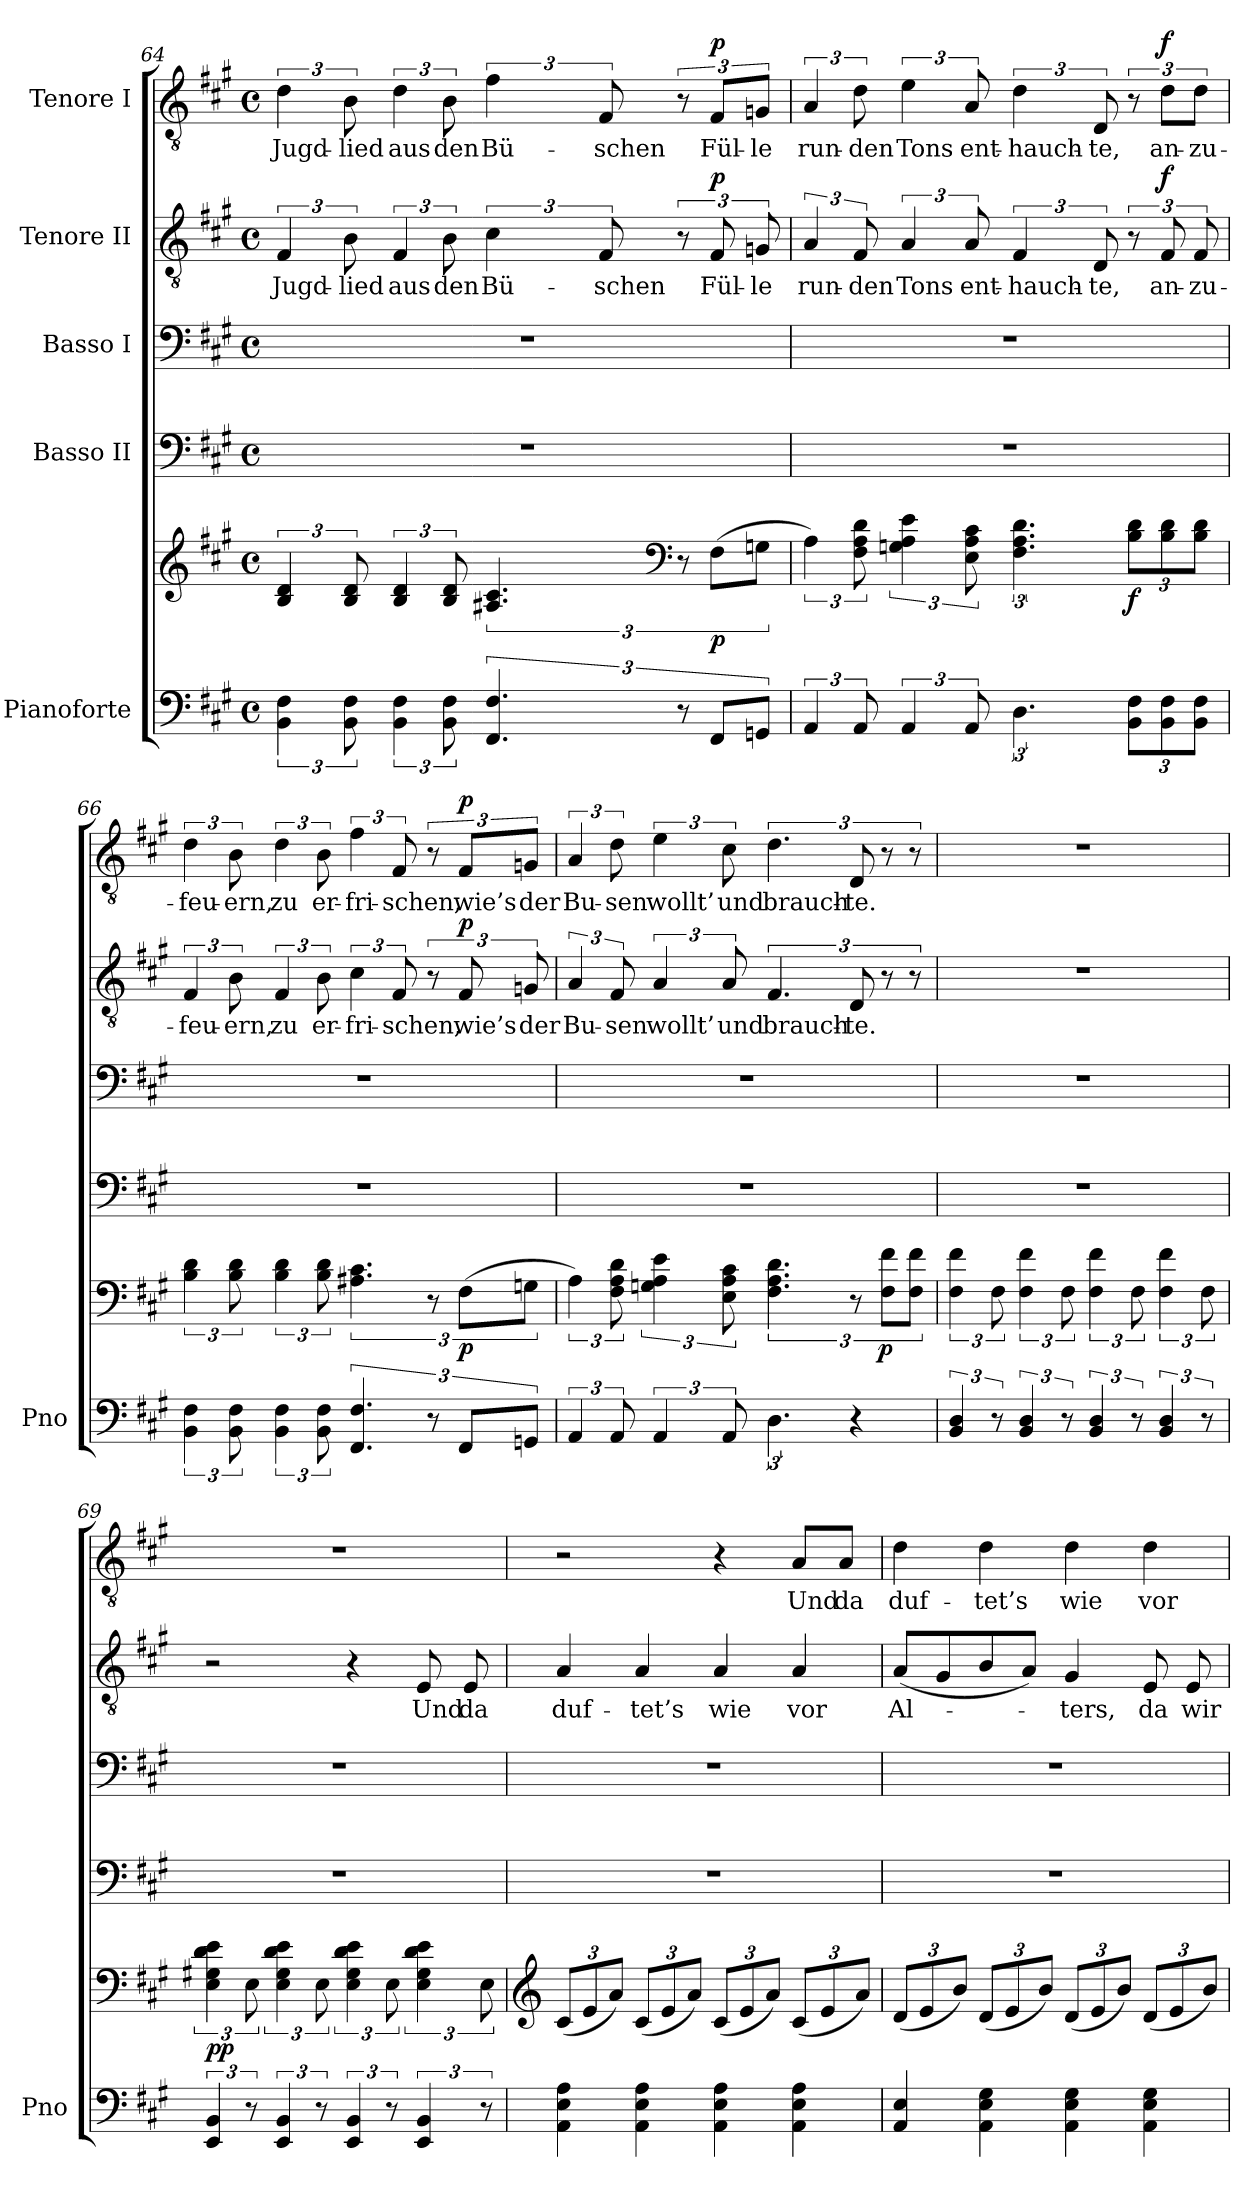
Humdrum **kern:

**kern	**kern	**dynam	**kern	**kern	**kern	**text	**dynam	**kern	**text	**dynam
*part5	*part5	*part5	*part4	*part3	*part2	*part2	*part2	*part1	*part1	*part1
*staff6	*staff5	*staff5/6	*staff4	*staff3	*staff2	*staff2	*staff2	*staff1	*staff1	*staff1
*I"Pianoforte	*	*	*I"Basso II	*I"Basso I	*I"Tenore II	*	*	*I"Tenore I	*	*
*I'Pno	*	*	*	*	*	*	*	*	*	*
!!LO:LB:g=z
*clefF4	*clefG2	*	*clefF4	*clefF4	*clefGv2	*	*	*clefGv2	*	*
*k[f#c#g#]	*k[f#c#g#]	*	*k[f#c#g#]	*k[f#c#g#]	*k[f#c#g#]	*	*	*k[f#c#g#]	*	*
*M4/4	*M4/4	*	*M4/4	*M4/4	*M4/4	*	*	*M4/4	*	*
*met(c)	*met(c)	*	*met(c)	*met(c)	*met(c)	*	*	*met(c)	*	*
=64	=64	=64	=64	=64	=64	=64	=64	=64	=64	=64
!	!	!	!	!	!	!LO:LY:b	!	!	!LO:LY:b	!
6BB\ 6F#\	6B/ 6d/	.	1r	1r	6F#/	Jugd-	.	6d\	Jugd-	.
!	!	!	!	!	!	!LO:LY:b	!	!	!LO:LY:b	!
12BB\ 12F#\	12B/ 12d/	.	.	.	12B\	-lied	.	12B\	-lied	.
!	!	!	!	!	!	!LO:LY:b	!	!	!LO:LY:b	!
6BB\ 6F#\	6B/ 6d/	.	.	.	6F#/	aus	.	6d\	aus	.
!	!	!	!	!	!	!LO:LY:b	!	!	!LO:LY:b	!
12BB\ 12F#\	12B/ 12d/	.	.	.	12B\	den	.	12B\	den	.
!	!	!	!	!	!	!LO:LY:b	!	!	!LO:LY:b	!
6.FF#/ 6.F#/	6.A#X/ 6.c#/	.	.	.	6c#\	Bü-	.	6f#\	Bü-	.
!	!	!	!	!	!	!LO:LY:b	!	!	!LO:LY:b	!
.	.	.	.	.	12F#/	-schen	.	12F#/	-schen	.
*	*clefF4	*	*	*	*	*	*	*	*	*
12r	12r	.	.	.	12r	.	.	12r	.	.
!	!	!LO:DY:b	!	!	!	!LO:LY:b	!LO:DY:a	!	!LO:LY:b	!LO:DY:a
12FF#/L	(12F#\L	p	.	.	12F#/	Fül-	p	12F#/L	Fül-	p
!	!	!	!	!	!	!LO:LY:b	!	!	!LO:LY:b	!
12GGn/J	12Gn\J	.	.	.	12Gn/	-le	.	12Gn/J	-le	.
=65	=65	=65	=65	=65	=65	=65	=65	=65	=65	=65
!	!	!	!	!	!	!LO:LY:b	!	!	!LO:LY:b	!
6AA/	6A\)	.	1r	1r	6A/	run-	.	6A/	run-	.
!	!	!	!	!	!	!LO:LY:b	!	!	!LO:LY:b	!
12AA/	12F#\ 12A\ 12d\	.	.	.	12F#/	-den	.	12d\	-den	.
!	!	!	!	!	!	!LO:LY:b	!	!	!LO:LY:b	!
6AA/	6Gn\ 6A\ 6e\	.	.	.	6A/	Tons	.	6e\	Tons	.
!	!	!	!	!	!	!LO:LY:b	!	!	!LO:LY:b	!
12AA/	12E\ 12A\ 12c#\	.	.	.	12A/	ent-	.	12A/	ent-	.
!	!	!	!	!	!	!LO:LY:b	!	!	!LO:LY:b	!
6.D\	6.F#\ 6.A\ 6.d\	.	.	.	6F#/	-hauch-	.	6d\	-hauch-	.
!	!	!	!	!	!	!LO:LY:b	!	!	!LO:LY:b	!
.	.	.	.	.	12D/	-te,	.	12D/	-te,	.
*Xbrackettup	*Xbrackettup	*	*	*	*	*	*	*	*	*
!	!	!LO:DY:b	!	!	!	!	!	!	!	!
12BB\ 12F#\L	12B\ 12d\L	f	.	.	12r	.	.	12r	.	.
!	!	!	!	!	!	!LO:LY:b	!LO:DY:a	!	!LO:LY:b	!LO:DY:a
12BB\ 12F#\	12B\ 12d\	.	.	.	12F#/	an-	f	12d\L	an-	f
!	!	!	!	!	!	!LO:LY:b	!	!	!LO:LY:b	!
12BB\ 12F#\J	12B\ 12d\J	.	.	.	12F#/	-zu-	.	12d\J	-zu-	.
=66	=66	=66	=66	=66	=66	=66	=66	=66	=66	=66
*brackettup	*brackettup	*	*	*	*	*	*	*	*	*
!	!	!	!	!	!	!LO:LY:b	!	!	!LO:LY:b	!
6BB\ 6F#\	6B\ 6d\	.	1r	1r	6F#/	-feu-	.	6d\	-feu-	.
!	!	!	!	!	!	!LO:LY:b	!	!	!LO:LY:b	!
12BB\ 12F#\	12B\ 12d\	.	.	.	12B\	-ern,	.	12B\	-ern,	.
!	!	!	!	!	!	!LO:LY:b	!	!	!LO:LY:b	!
6BB\ 6F#\	6B\ 6d\	.	.	.	6F#/	zu	.	6d\	zu	.
!	!	!	!	!	!	!LO:LY:b	!	!	!LO:LY:b	!
12BB\ 12F#\	12B\ 12d\	.	.	.	12B\	er-	.	12B\	er-	.
!	!	!	!	!	!	!LO:LY:b	!	!	!LO:LY:b	!
6.FF#/ 6.F#/	6.A#X\ 6.c#\	.	.	.	6c#\	-fri-	.	6f#\	-fri-	.
!	!	!	!	!	!	!LO:LY:b	!	!	!LO:LY:b	!
.	.	.	.	.	12F#/	-schen,	.	12F#/	-schen,	.
12r	12r	.	.	.	12r	.	.	12r	.	.
!	!	!LO:DY:b	!	!	!	!LO:LY:b	!LO:DY:a	!	!LO:LY:b	!LO:DY:a
12FF#/L	(12F#\L	p	.	.	12F#/	wie’s	p	12F#/L	wie’s	p
!	!	!	!	!	!	!LO:LY:b	!	!	!LO:LY:b	!
12GGn/J	12Gn\J	.	.	.	12Gn/	der	.	12Gn/J	der	.
!!LO:LB:g=z
=67	=67	=67	=67	=67	=67	=67	=67	=67	=67	=67
!	!	!	!	!	!	!LO:LY:b	!	!	!LO:LY:b	!
6AA/	6A\)	.	1r	1r	6A/	Bu-	.	6A/	Bu-	.
!	!	!	!	!	!	!LO:LY:b	!	!	!LO:LY:b	!
12AA/	12F#\ 12A\ 12d\	.	.	.	12F#/	-sen	.	12d\	-sen	.
!	!	!	!	!	!	!LO:LY:b	!	!	!LO:LY:b	!
6AA/	6Gn\ 6A\ 6e\	.	.	.	6A/	wollt’	.	6e\	wollt’	.
!	!	!	!	!	!	!LO:LY:b	!	!	!LO:LY:b	!
12AA/	12E\ 12A\ 12c#\	.	.	.	12A/	und	.	12c#\	und	.
!	!	!	!	!	!	!LO:LY:b	!	!	!LO:LY:b	!
6.D\	6.F#\ 6.A\ 6.d\	.	.	.	6.F#/	brauch-	.	6.d\	brauch-	.
!	!	!	!	!	!	!LO:LY:b	!	!	!LO:LY:b	!
4r	12r	.	.	.	12D/	-te.	.	12D/	-te.	.
!	!	!LO:DY:b	!	!	!	!	!	!	!	!
.	12F#\ 12f#\L	p	.	.	12r	.	.	12r	.	.
.	12F#\ 12f#\J	.	.	.	12r	.	.	12r	.	.
=68	=68	=68	=68	=68	=68	=68	=68	=68	=68	=68
6BB/ 6D/	6F#\ 6f#\	.	1r	1r	1r	.	.	1r	.	.
12r	12F#\	.	.	.	.	.	.	.	.	.
6BB/ 6D/	6F#\ 6f#\	.	.	.	.	.	.	.	.	.
12r	12F#\	.	.	.	.	.	.	.	.	.
6BB/ 6D/	6F#\ 6f#\	.	.	.	.	.	.	.	.	.
12r	12F#\	.	.	.	.	.	.	.	.	.
6BB/ 6D/	6F#\ 6f#\	.	.	.	.	.	.	.	.	.
12r	12F#\	.	.	.	.	.	.	.	.	.
=69	=69	=69	=69	=69	=69	=69	=69	=69	=69	=69
!	!	!LO:DY:b	!	!	!	!	!	!	!	!
6EE/ 6BB/	6E\ 6G#X\ 6d\ 6e\	pp	1r	1r	2r	.	.	1r	.	.
12r	12E\	.	.	.	.	.	.	.	.	.
6EE/ 6BB/	6E\ 6G#\ 6d\ 6e\	.	.	.	.	.	.	.	.	.
12r	12E\	.	.	.	.	.	.	.	.	.
6EE/ 6BB/	6E\ 6G#\ 6d\ 6e\	.	.	.	4r	.	.	.	.	.
12r	12E\	.	.	.	.	.	.	.	.	.
!	!	!	!	!	!	!LO:LY:b	!	!	!	!
6EE/ 6BB/	6E\ 6G#\ 6d\ 6e\	.	.	.	8E/	Und	.	.	.	.
!	!	!	!	!	!	!LO:LY:b	!	!	!	!
.	.	.	.	.	8E/	da	.	.	.	.
12r	12E\	.	.	.	.	.	.	.	.	.
=70	=70	=70	=70	=70	=70	=70	=70	=70	=70	=70
*	*clefG2	*	*	*	*	*	*	*	*	*
*	*Xbrackettup	*	*	*	*	*	*	*	*	*
!	!	!	!	!	!	!LO:LY:b	!	!	!	!
4AA\ 4E\ 4A\	(12c#/L	.	1r	1r	4A/	duf-	.	2r	.	.
.	12e/	.	.	.	.	.	.	.	.	.
.	12a/J)	.	.	.	.	.	.	.	.	.
!	!	!	!	!	!	!LO:LY:b	!	!	!	!
4AA\ 4E\ 4A\	(12c#/L	.	.	.	4A/	-tet’s	.	.	.	.
.	12e/	.	.	.	.	.	.	.	.	.
.	12a/J)	.	.	.	.	.	.	.	.	.
!	!	!	!	!	!	!LO:LY:b	!	!	!	!
4AA\ 4E\ 4A\	(12c#/L	.	.	.	4A/	wie	.	4r	.	.
.	12e/	.	.	.	.	.	.	.	.	.
.	12a/J)	.	.	.	.	.	.	.	.	.
!	!	!	!	!	!	!LO:LY:b	!	!	!LO:LY:b	!
4AA\ 4E\ 4A\	(12c#/L	.	.	.	4A/	vor	.	8A/L	Und	.
.	12e/	.	.	.	.	.	.	.	.	.
!	!	!	!	!	!	!	!	!	!LO:LY:b	!
.	.	.	.	.	.	.	.	8A/J	da	.
.	12a/J)	.	.	.	.	.	.	.	.	.
!!LO:LB:g=z
=71	=71	=71	=71	=71	=71	=71	=71	=71	=71	=71
!	!	!	!	!	!	!LO:LY:b	!	!	!LO:LY:b	!
4AA/ 4E/	(12d/L	.	1r	1r	(8A/L	Al-	.	4d\	duf-	.
.	12e/	.	.	.	.	.	.	.	.	.
.	.	.	.	.	8G#/	.	.	.	.	.
.	12b/J)	.	.	.	.	.	.	.	.	.
!	!	!	!	!	!	!	!	!	!LO:LY:b	!
4AA\ 4E\ 4G#\	(12d/L	.	.	.	8B/	.	.	4d\	-tet’s	.
.	12e/	.	.	.	.	.	.	.	.	.
.	.	.	.	.	8A/J)	.	.	.	.	.
.	12b/J)	.	.	.	.	.	.	.	.	.
!	!	!	!	!	!	!LO:LY:b	!	!	!LO:LY:b	!
4AA\ 4E\ 4G#\	(12d/L	.	.	.	4G#/	-ters,	.	4d\	wie	.
.	12e/	.	.	.	.	.	.	.	.	.
.	12b/J)	.	.	.	.	.	.	.	.	.
!	!	!	!	!	!	!LO:LY:b	!	!	!LO:LY:b	!
4AA\ 4E\ 4G#\	(12d/L	.	.	.	8E/	da	.	4d\	vor	.
.	12e/	.	.	.	.	.	.	.	.	.
!	!	!	!	!	!	!LO:LY:b	!	!	!	!
.	.	.	.	.	8E/	wir	.	.	.	.
.	12b/J)	.	.	.	.	.	.	.	.	.
=	=	=	=	=	=	=	=	=	=	=
*-	*-	*-	*-	*-	*-	*-	*-	*-	*-	*-
